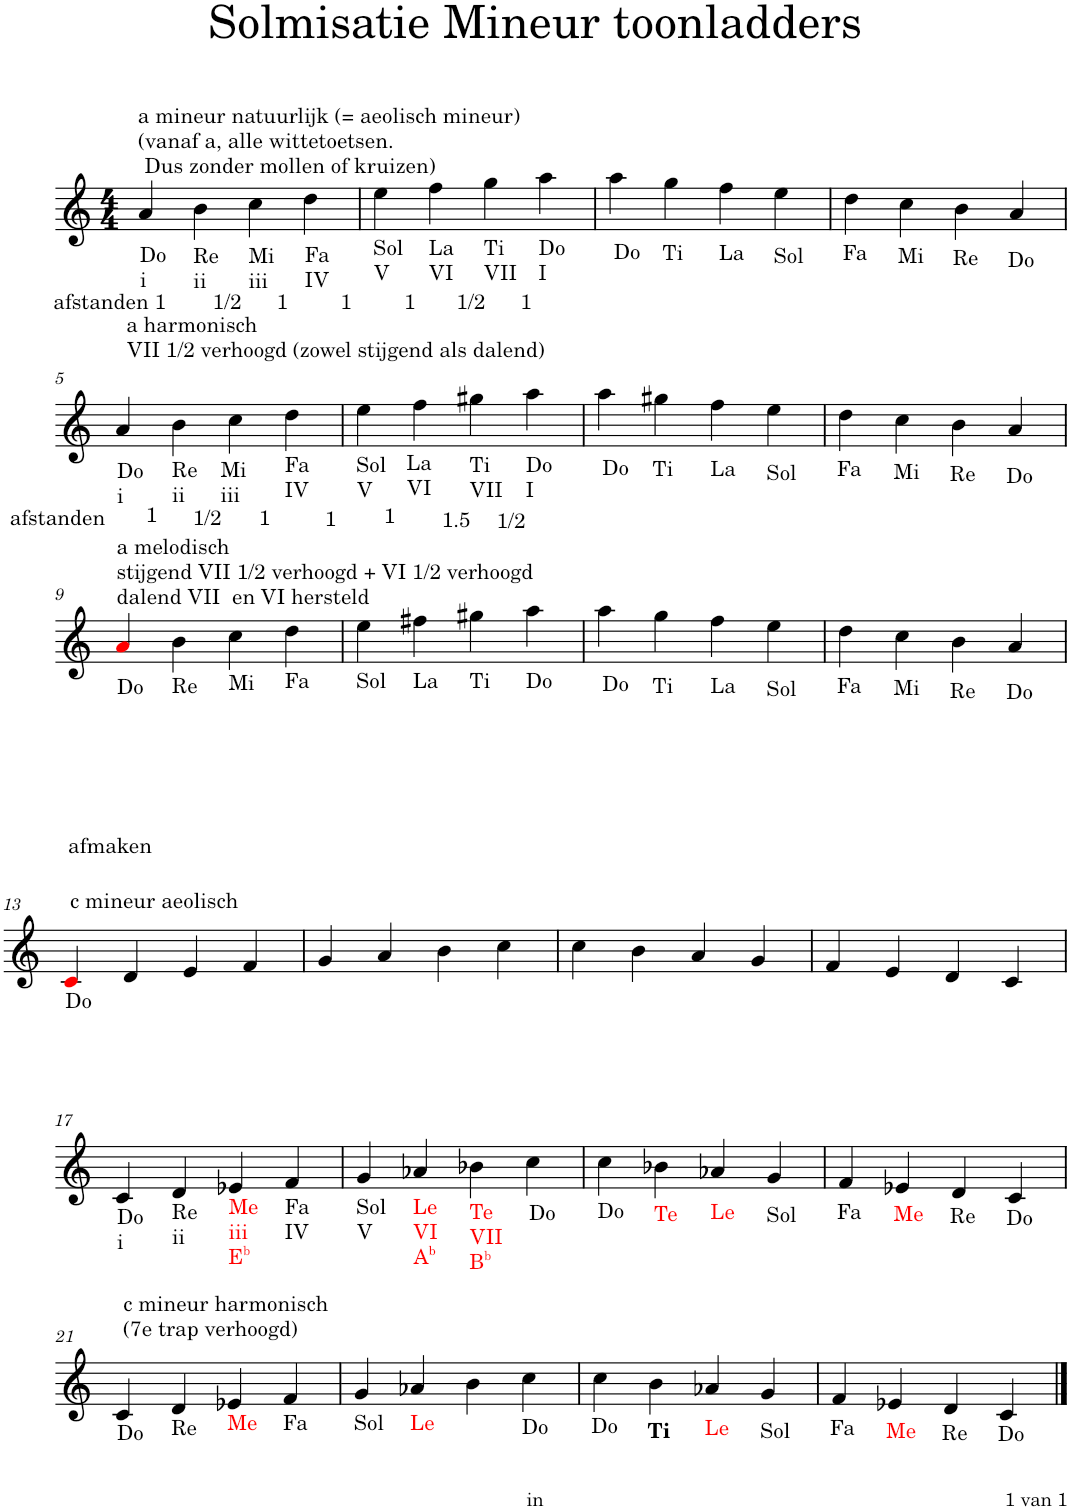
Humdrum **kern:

**kern
*part1
*staff1
*I"Piano
*I'Pno.
*clefG2
*k[]
*M4/4
=1
!LO:TX:b:t=Do
!LO:TX:b:t=i
!LO:TX:a:t=a mineur natuurlijk (= aeolisch mineur)
!LO:TX:a:t=(vanaf a, alle wittetoetsen.
!LO:TX:a:t=Dus zonder mollen of kruizen)
!LO:TX:b:t=afstanden 1        1/2      1         1         1       1/2      1
4a/
!LO:TX:b:t=Re
!LO:TX:b:t=ii
4b\
!LO:TX:b:t=Mi
!LO:TX:b:t=iii
4cc\
!LO:TX:b:t=Fa
!LO:TX:b:t=IV
4dd\
=2
!LO:TX:b:t=Sol
!LO:TX:b:t=V
4ee\
!LO:TX:b:t=La
!LO:TX:b:t=VI
4ff\
!LO:TX:b:t=Ti
!LO:TX:b:t=VII
4gg\
!LO:TX:b:t=Do
!LO:TX:b:t=I
4aa\
=3
!LO:TX:b:t=Do
4aa\
!LO:TX:b:t=Ti
4gg\
!LO:TX:b:t=La
4ff\
!LO:TX:b:t=Sol
4ee\
=4
!LO:TX:b:t=Fa
4dd\
!LO:TX:b:t=Mi
4cc\
!LO:TX:b:t=Re
4b\
!LO:TX:b:t=Do
4a/
!!LO:LB:g=z
=5
*k[]
!LO:TX:b:t=Do
!LO:TX:b:t=i
!LO:TX:b:t=1
!LO:TX:b:t=afstanden
!LO:TX:a:t=a harmonisch
!LO:TX:a:t=VII 1/2 verhoogd (zowel stijgend als dalend)
4a/
!LO:TX:b:t=Re
!LO:TX:b:t=ii
!LO:TX:b:t=1/2
4b\
!LO:TX:b:t=Mi
!LO:TX:b:t=iii
!LO:TX:b:t=1
4cc\
!LO:TX:b:t=Fa
!LO:TX:b:t=IV
!LO:TX:b:t=1
4dd\
=6
!LO:TX:b:t=Sol
!LO:TX:b:t=V
!LO:TX:b:t=1
4ee\
!LO:TX:b:t=La
!LO:TX:b:t=VI
!LO:TX:b:t=1.5
4ff\
!LO:TX:b:t=Ti
!LO:TX:b:t=VII
!LO:TX:b:t=1/2
4gg#X\
!LO:TX:b:t=Do
!LO:TX:b:t=I
4aa\
=7
!LO:TX:b:t=Do
4aa\
!LO:TX:b:t=Ti
4gg#X\
!LO:TX:b:t=La
4ff\
!LO:TX:b:t=Sol
4ee\
=8
!LO:TX:b:t=Fa
4dd\
!LO:TX:b:t=Mi
4cc\
!LO:TX:b:t=Re
4b\
!LO:TX:b:t=Do
4a/
!!LO:LB:g=z
=9
!LO:TX:a:t=a melodisch
!LO:TX:a:t=stijgend VII 1/2 verhoogd + VI 1/2 verhoogd
!LO:TX:a:t=dalend VII  en VI hersteld
!LO:TX:b:t=Do
4ai/
!LO:TX:b:t=Re
4b\
!LO:TX:b:t=Mi
4cc\
!LO:TX:b:t=Fa
4dd\
=10
!LO:TX:b:t=Sol
4ee\
!LO:TX:b:t=La
4ff#X\
!LO:TX:b:t=Ti
4gg#X\
!LO:TX:b:t=Do
4aa\
=11
!LO:TX:b:t=Do
4aa\
!LO:TX:b:t=Ti
4gg\
!LO:TX:b:t=La
4ff\
!LO:TX:b:t=Sol
4ee\
=12
!LO:TX:b:t=Fa
4dd\
!LO:TX:b:t=Mi
4cc\
!LO:TX:b:t=Re
4b\
!LO:TX:b:t=Do
4a/
!!LO:LB:g=z
=13
!LO:TX:a:t=c mineur aeolisch
!LO:TX:b:t=Do
!LO:TX:a:t=afmaken
4ci/
4d/
4e/
4f/
=14
4g/
4a/
4b\
4cc\
=15
4cc\
4b\
4a/
4g/
=16
4f/
4e/
4d/
4c/
!!LO:LB:g=z
=17
!LO:TX:b:t=Do
!LO:TX:b:t=i
4c/
!LO:TX:b:t=Re
!LO:TX:b:t=ii
4d/
!LO:TX:b:color=#FF0000:t=Me
!LO:TX:b:t=iii
!LO:TX:b:t=E
!LO:TX:b:t=b
4e-X/
!LO:TX:b:t=Fa
!LO:TX:b:t=IV
4f/
=18
!LO:TX:b:t=Sol
!LO:TX:b:t=V
4g/
!LO:TX:b:color=#FF0000:t=Le
!LO:TX:b:t=VI
!LO:TX:b:t=A
!LO:TX:b:t=b
4a-X/
!LO:TX:b:color=#FF0000:t=Te
!LO:TX:b:t=VII
!LO:TX:b:t=B
!LO:TX:b:t=b
4b-X\
!LO:TX:b:t=Do
4cc\
=19
!LO:TX:b:t=Do
4cc\
!LO:TX:b:color=#FF0000:t=Te
4b-X\
!LO:TX:b:color=#FF0000:t=Le
4a-X/
!LO:TX:b:t=Sol
4g/
=20
!LO:TX:b:t=Fa
4f/
!LO:TX:b:color=#FF0000:t=Me
4e-X/
!LO:TX:b:t=Re
4d/
!LO:TX:b:t=Do
4c/
!!LO:LB:g=z
=21
!LO:TX:a:t=c mineur harmonisch
!LO:TX:a:t=(7e trap verhoogd)
!LO:TX:b:t=Do
4c/
!LO:TX:b:t=Re
4d/
!LO:TX:b:color=#FF0000:t=Me
4e-X/
!LO:TX:b:t=Fa
4f/
=22
!LO:TX:b:t=Sol
4g/
!LO:TX:b:color=#FF0000:t=Le
4a-X/
4b\
!LO:TX:b:t=Do
4cc\
=23
!LO:TX:b:t=Do
4cc\
!LO:TX:b:B:t=Ti
4b\
!LO:TX:b:color=#FF0000:t=Le
4a-X/
!LO:TX:b:t=Sol
4g/
=24
!LO:TX:b:t=Fa
4f/
!LO:TX:b:color=#FF0000:t=Me
4e-X/
!LO:TX:b:t=Re
4d/
!LO:TX:b:t=Do
4c/
==
*-
